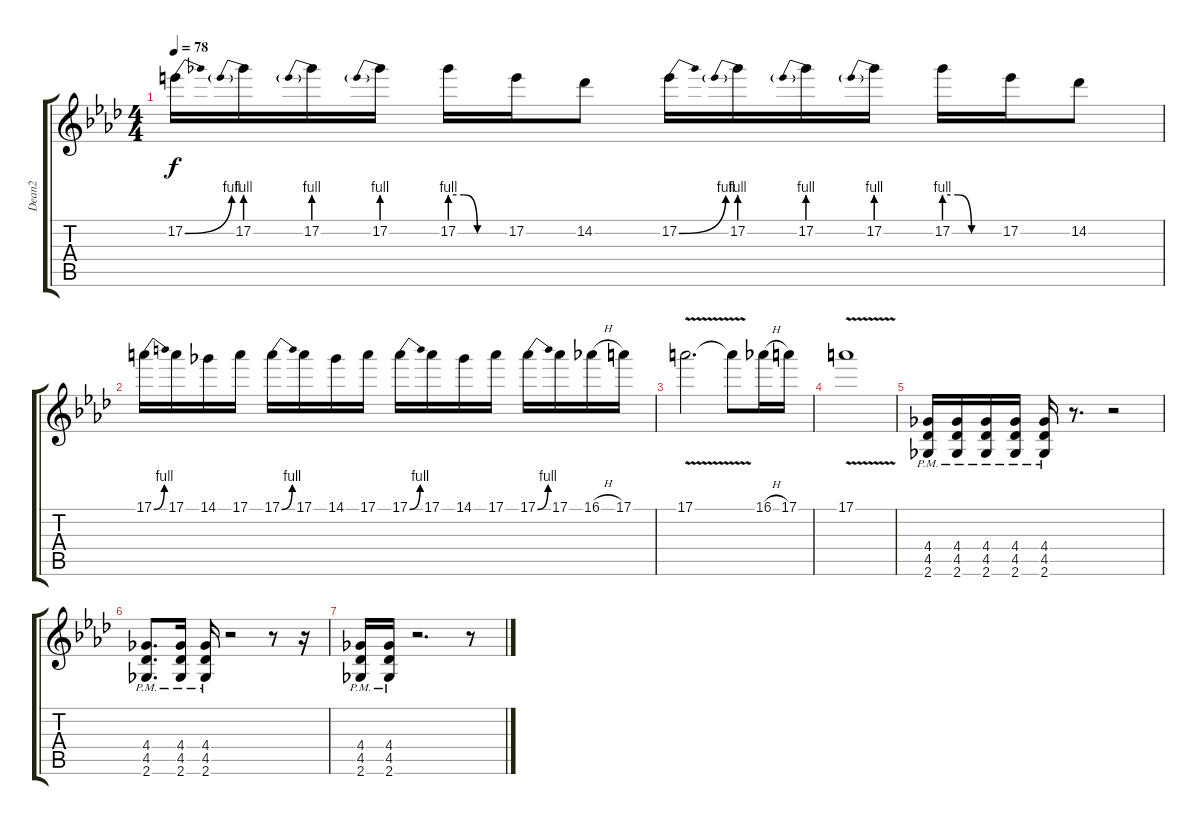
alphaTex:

\track ("Dean2" "Dean2") {instrument distortionguitar}
\staff {score tabs}
\tuning (E4 B3 G3 D3 A2 E2) {hide}
\ts (4 4)
\tempo 78
\clef g2
\ks fminor
17.2{be (bend 0 0 60 4)}.16{dy f} 17.2{be (prebend 0 4 60 4)}.16 17.2{be (prebend 0 4 60 4)}.16 17.2{be (prebend 0 4 60 4)}.16 17.2{be (custom 0 4 15 4 30 0 60 0)}.16 17.2.16 14.2.8 17.2{be (bend 0 0 60 4)}.16 17.2{be (prebend 0 4 60 4)}.16 17.2{be (prebend 0 4 60 4)}.16 17.2{be (prebend 0 4 60 4)}.16 17.2{be (custom 0 4 15 4 30 0 60 0)}.16 17.2.16 14.2.8 |
17.1{be (bend 0 0 60 4)}.16 17.1.16 14.1.16 17.1.16 17.1{be (bend 0 0 60 4)}.16 17.1.16 14.1.16 17.1.16 17.1{be (bend 0 0 60 4)}.16 17.1.16 14.1.16 17.1.16 17.1{be (bend 0 0 60 4)}.16 17.1.16 16.1{h}.16 17.1.16 |
17.1{v}.2{d} 17.1{t}.8 16.1{h}.16 17.1.16 |
17.1{v}.1 |
(4.4{pm} 4.5{pm} 2.6{pm}).16 (4.4{pm} 4.5{pm} 2.6{pm}).16 (4.4{pm} 4.5{pm} 2.6{pm}).16 (4.4{pm} 4.5{pm} 2.6{pm}).16 (4.4{pm} 4.5{pm} 2.6{pm}).16 r.8{d} r.2 |
(4.4 4.5{pm} 2.6{pm}).8{d} (4.4{pm} 4.5{pm} 2.6{pm}).16 (4.4{pm} 4.5{pm} 2.6{pm}).16 r.2 r.8 r.16 |
(4.4{pm} 4.5{pm} 2.6{pm}).16 (4.4{pm} 4.5{pm} 2.6{pm}).16 r.2{d} r.8
